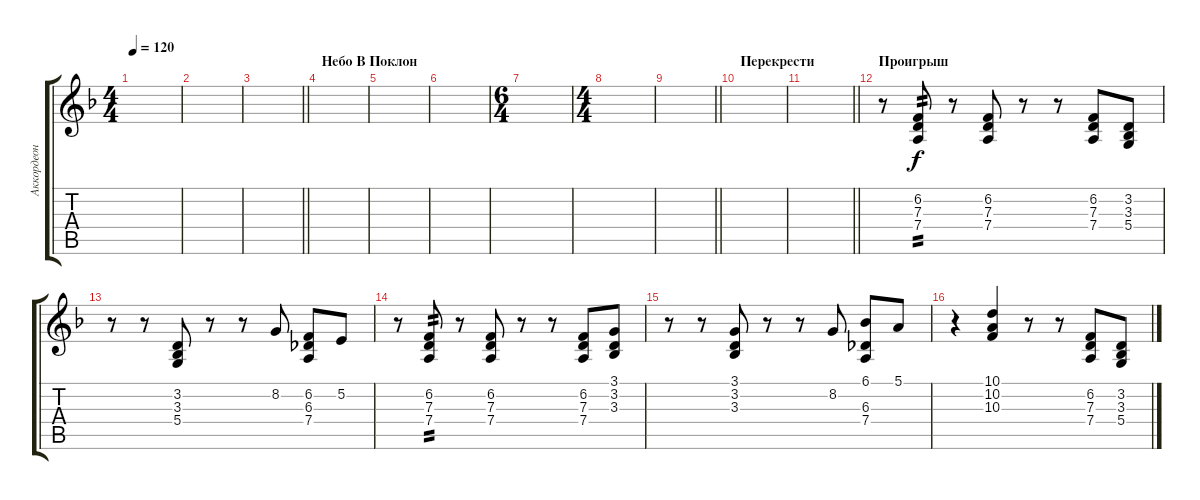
\track ("Аккордеон" "Аккордеон") {instrument tangoaccordion}
\staff {score tabs}
\tuning (E4 B3 G3 D3 A2 E2) {hide}
\ts (4 4)
\tempo 120
\clef g2
\ks dminor
|
|
\barLineRight lightlight
|
\section ("" "Небо В Поклон")
|
|
|
\ts (6 4)
|
\ts (4 4)
|
\barLineRight lightlight
|
\section ("" "Перекрести")
|
\barLineRight lightlight
|
\section ("" "Проигрыш")
r.8 (6.2 7.3 7.4).8{tp 2} r.8 (6.2 7.3 7.4).8 r.8 r.8 (6.2 7.3 7.4).8 (3.2 3.3 5.4).8 |
r.8 r.8 (3.2 3.3 5.4).8 r.8 r.8 8.2.8 (6.2 6.3 7.4).8 5.2.8 |
r.8 (6.2 7.3 7.4).8{tp 2} r.8 (6.2 7.3 7.4).8 r.8 r.8 (6.2 7.3 7.4).8 (3.1 3.2 3.3).8 |
r.8 r.8 (3.1 3.2 3.3).8 r.8 r.8 8.2.8 (6.1 6.3 7.4).8 5.1.8 |
r.4 (10.1 10.2 10.3).4 r.8 r.8 (6.2 7.3 7.4).8 (3.2 3.3 5.4).8
